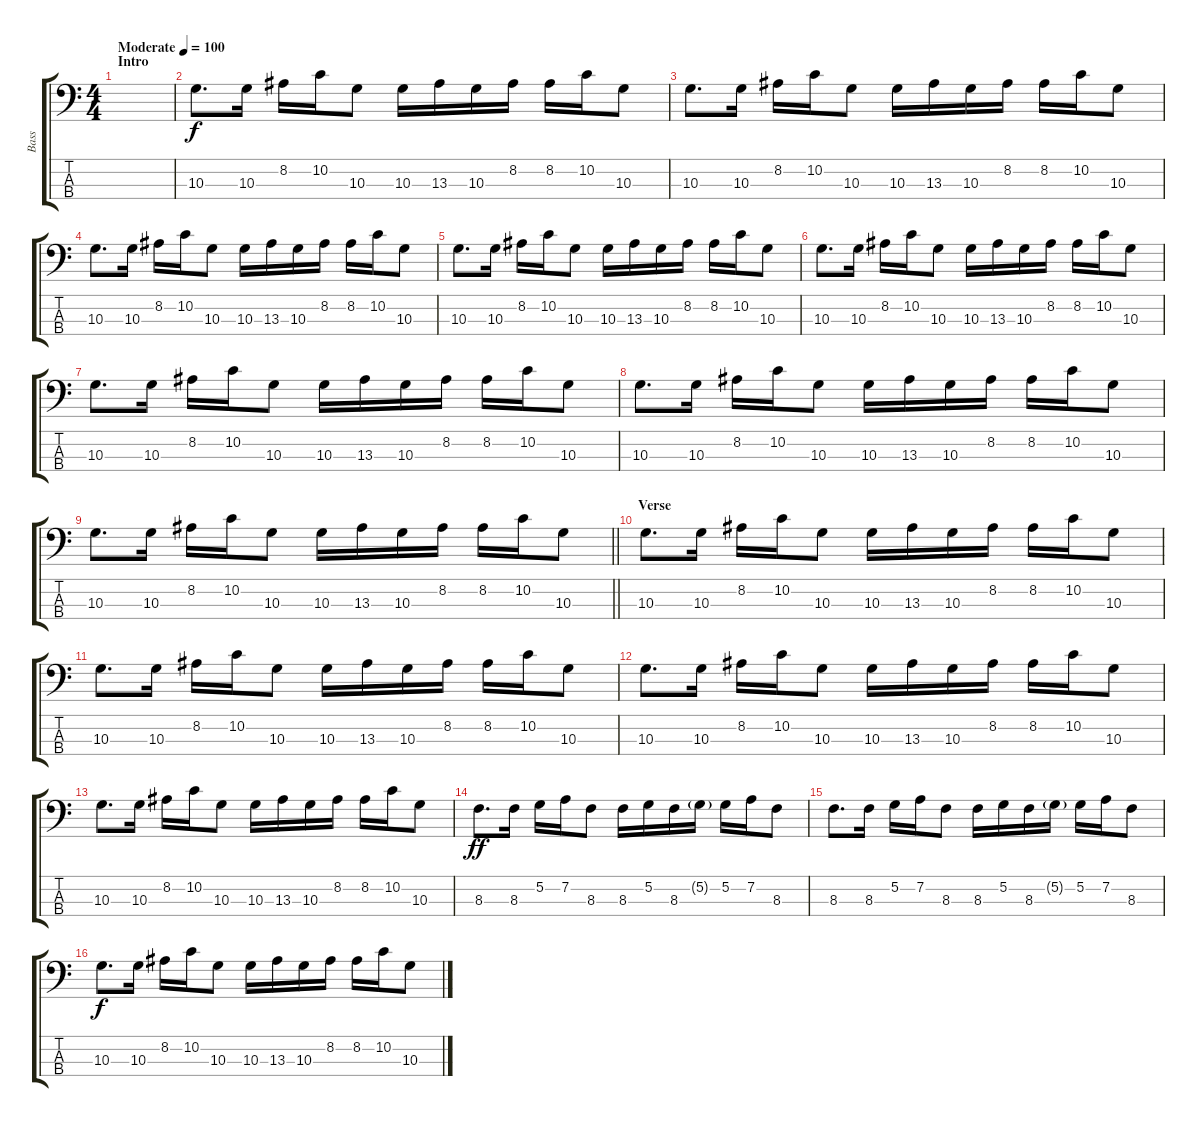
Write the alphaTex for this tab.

\track ("Bass" "Bass") {instrument electricbassfinger}
\staff {score tabs}
\tuning (G2 D2 A1 E1) {hide}
\ts (4 4)
\section ("" "Intro")
\tempo (100 "Moderate")
\clef f4
\ks c
|
10.3.8{d} 10.3.16 8.2.16 10.2.16 10.3.8 10.3.16 13.3.16 10.3.16 8.2.16 8.2.16 10.2.16 10.3.8 |
10.3.8{d} 10.3.16 8.2.16 10.2.16 10.3.8 10.3.16 13.3.16 10.3.16 8.2.16 8.2.16 10.2.16 10.3.8 |
10.3.8{d} 10.3.16 8.2.16 10.2.16 10.3.8 10.3.16 13.3.16 10.3.16 8.2.16 8.2.16 10.2.16 10.3.8 |
10.3.8{d} 10.3.16 8.2.16 10.2.16 10.3.8 10.3.16 13.3.16 10.3.16 8.2.16 8.2.16 10.2.16 10.3.8 |
10.3.8{d} 10.3.16 8.2.16 10.2.16 10.3.8 10.3.16 13.3.16 10.3.16 8.2.16 8.2.16 10.2.16 10.3.8 |
10.3.8{d} 10.3.16 8.2.16 10.2.16 10.3.8 10.3.16 13.3.16 10.3.16 8.2.16 8.2.16 10.2.16 10.3.8 |
10.3.8{d} 10.3.16 8.2.16 10.2.16 10.3.8 10.3.16 13.3.16 10.3.16 8.2.16 8.2.16 10.2.16 10.3.8 |
\barLineRight lightlight
10.3.8{d} 10.3.16 8.2.16 10.2.16 10.3.8 10.3.16 13.3.16 10.3.16 8.2.16 8.2.16 10.2.16 10.3.8 |
\section ("" "Verse")
10.3.8{d} 10.3.16 8.2.16 10.2.16 10.3.8 10.3.16 13.3.16 10.3.16 8.2.16 8.2.16 10.2.16 10.3.8 |
10.3.8{d} 10.3.16 8.2.16 10.2.16 10.3.8 10.3.16 13.3.16 10.3.16 8.2.16 8.2.16 10.2.16 10.3.8 |
10.3.8{d} 10.3.16 8.2.16 10.2.16 10.3.8 10.3.16 13.3.16 10.3.16 8.2.16 8.2.16 10.2.16 10.3.8 |
10.3.8{d} 10.3.16 8.2.16 10.2.16 10.3.8 10.3.16 13.3.16 10.3.16 8.2.16 8.2.16 10.2.16 10.3.8 |
8.3.8{d dy ff} 8.3.16 5.2.16 7.2.16 8.3.8 8.3.16 5.2.16 8.3.16 5.2{g}.16 5.2.16 7.2.16 8.3.8 |
8.3.8{d} 8.3.16 5.2.16 7.2.16 8.3.8 8.3.16 5.2.16 8.3.16 5.2{g}.16 5.2.16 7.2.16 8.3.8 |
10.3.8{d dy f} 10.3.16 8.2.16 10.2.16 10.3.8 10.3.16 13.3.16 10.3.16 8.2.16 8.2.16 10.2.16 10.3.8
